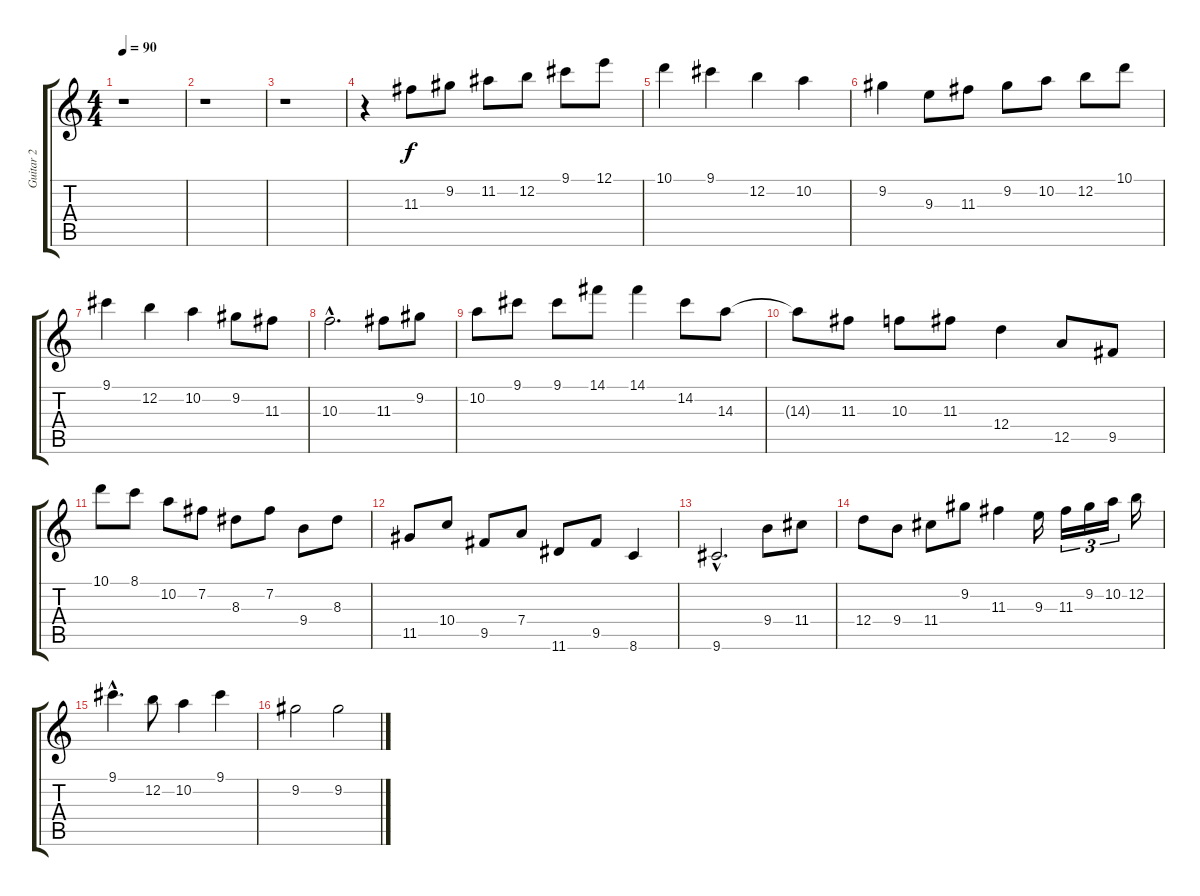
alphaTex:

\track ("Guitar 2" "Guitar 2") {instrument acousticguitarsteel}
\staff {score tabs}
\tuning (E4 B3 G3 D3 A2 E2) {hide}
\ts (4 4)
\tempo 90
\clef g2
\ks c
r.1{dy f} |
r.1 |
r.1 |
r.4 11.3.8 9.2.8 11.2.8 12.2.8 9.1.8 12.1.8 |
10.1.4 9.1.4 12.2.4 10.2.4 |
9.2.4 9.3.8 11.3.8 9.2.8 10.2.8 12.2.8 10.1.8 |
9.1.4 12.2.4 10.2.4 9.2.8 11.3.8 |
10.3{hac}.2{d} 11.3.8 9.2.8 |
10.2.8 9.1.8 9.1.8 14.1.8 14.1.4 14.2.8 14.3.8 |
14.3{t}.8 11.3.8 10.3.8 11.3.8 12.4.4 12.5.8 9.5.8 |
10.1.8 8.1.8 10.2.8 7.2.8 8.3.8 7.2.8 9.4.8 8.3.8 |
11.5.8 10.4.8 9.5.8 7.4.8 11.6.8 9.5.8 8.6.4 |
9.6{hac}.2{d} 9.4.8 11.4.8 |
12.4.8 9.4.8 11.4.8 9.2.8 11.3.4 9.3.16 11.3.16{tu (3 2)} 9.2.16{tu (3 2)} 10.2.16{tu (3 2)} 12.2.16 |
9.1{hac}.4{d} 12.2.8 10.2.4 9.1.4 |
9.2.2 9.2.2
